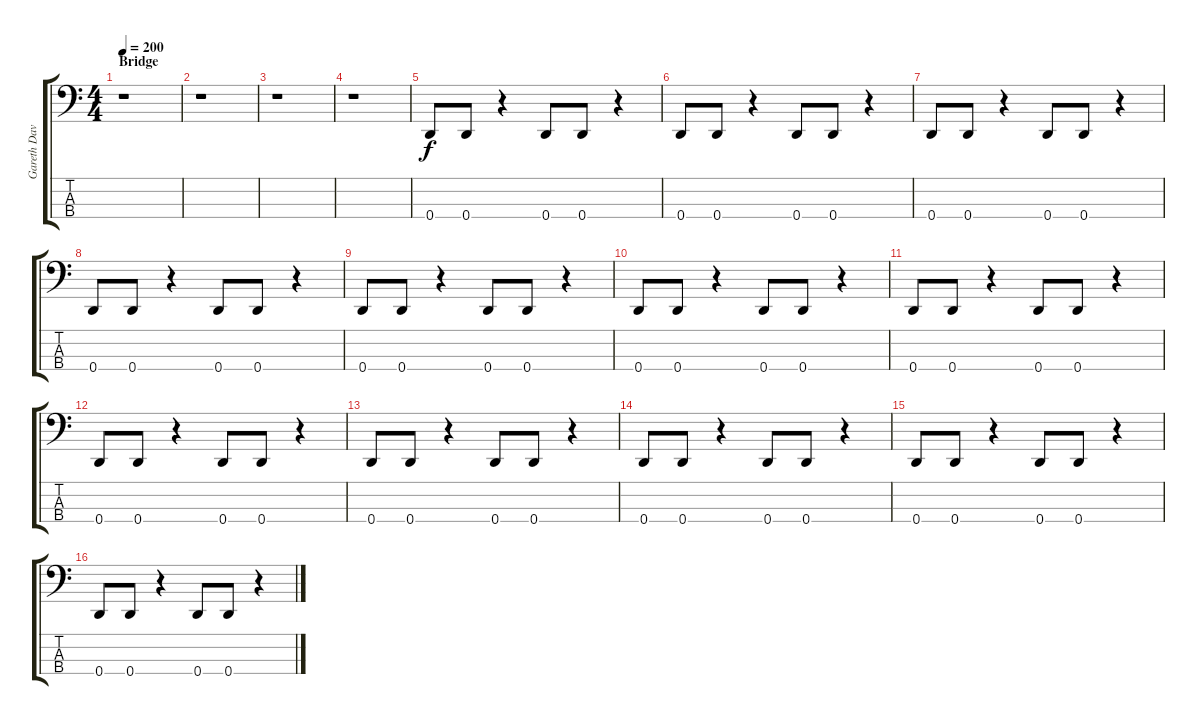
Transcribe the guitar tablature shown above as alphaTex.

\track ("Gareth Davies" "Gareth Dav") {instrument electricbasspick}
\staff {score tabs}
\tuning (G2 D2 A1 D1) {hide}
\ts (4 4)
\section ("" "Bridge")
\tempo 200
\clef f4
\ks c
r.1{dy f} |
r.1 |
r.1 |
r.1 |
0.4.8 0.4.8 r.4 0.4.8 0.4.8 r.4 |
0.4.8 0.4.8 r.4 0.4.8 0.4.8 r.4 |
0.4.8 0.4.8 r.4 0.4.8 0.4.8 r.4 |
0.4.8 0.4.8 r.4 0.4.8 0.4.8 r.4 |
0.4.8 0.4.8 r.4 0.4.8 0.4.8 r.4 |
0.4.8 0.4.8 r.4 0.4.8 0.4.8 r.4 |
0.4.8 0.4.8 r.4 0.4.8 0.4.8 r.4 |
0.4.8 0.4.8 r.4 0.4.8 0.4.8 r.4 |
0.4.8 0.4.8 r.4 0.4.8 0.4.8 r.4 |
0.4.8 0.4.8 r.4 0.4.8 0.4.8 r.4 |
0.4.8 0.4.8 r.4 0.4.8 0.4.8 r.4 |
0.4.8 0.4.8 r.4 0.4.8 0.4.8 r.4
